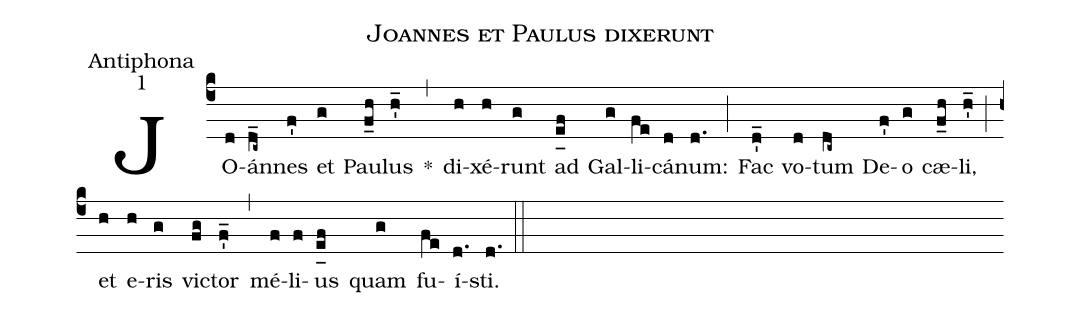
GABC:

name:Joannes et Paulus dixerunt;
office-part:Antiphona;
mode:1;
%%
(c4) JO(d)án(d_c~)nes(f') et(g) Pau(f_h)lus(h'_) *(,) di(h)xé(h)runt(g) ad(e_[uh:l]f) Gal(g)li(fe)cá(d)num:(d.) (;) Fac(d'_) vo(d)tum(dc~) De(f')o(g) cæ(f_h)li,(h'_) (;) et(h) e(h)ris(g) vi(fg)ctor(f'_) (,) mé(f)li(f)us(e_[uh:l]f) quam(g) fu(fe)í(d.)sti.(d.) (::)

%<eu>E(h) u(h) o(g) u(f) a(gh) e.</eu>(gf..) (::)
